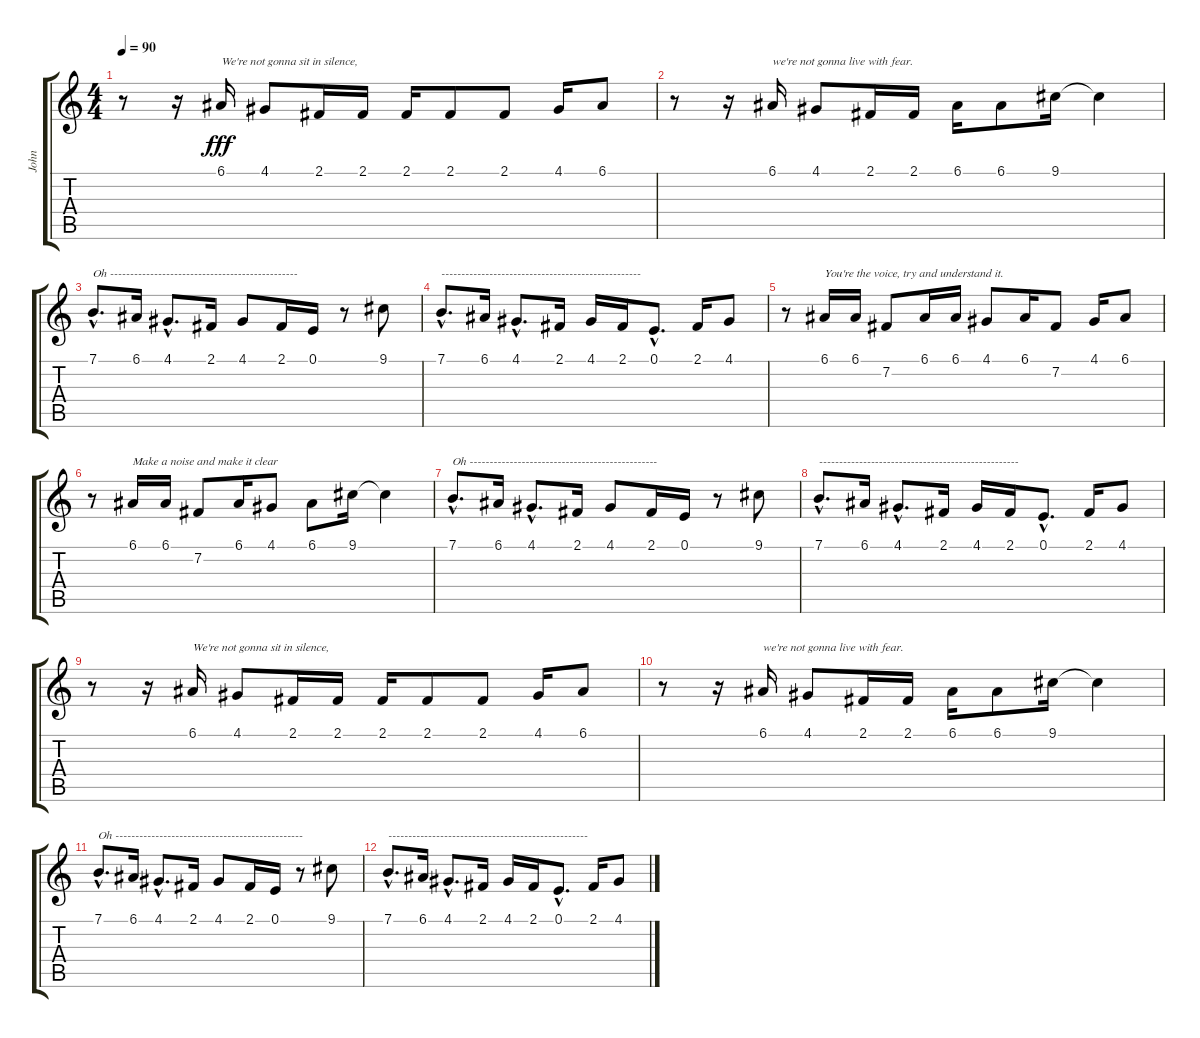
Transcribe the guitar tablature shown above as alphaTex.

\track ("John" "John") {instrument frenchhorn}
\staff {score tabs}
\tuning (E4 B3 G3 D3 A2 E2) {hide}
\ts (4 4)
\tempo 90
\clef g2
\ks c
r.8{dy fff} r.16 6.1.16{txt "We're not gonna sit in silence,"} 4.1.8 2.1.16 2.1.16 2.1.16 2.1.8 2.1.8 4.1.16 6.1.8 |
r.8 r.16 6.1.16{txt "we're not gonna live with fear."} 4.1.8 2.1.16 2.1.16 6.1.16 6.1.8 9.1.16 9.1{t}.4 |
7.1{hac}.8{d txt "Oh -----------------------------------------------"} 6.1.16 4.1{hac}.8{d} 2.1.16 4.1.8 2.1.16 0.1.16 r.8 9.1.8 |
7.1{hac}.8{d txt "--------------------------------------------------"} 6.1.16 4.1{hac}.8{d} 2.1.16 4.1.16 2.1.16 0.1{hac}.8{d} 2.1.16 4.1.8 |
r.8 6.1.16{txt "You're the voice, try and understand it."} 6.1.16 7.2.8 6.1.16 6.1.16 4.1.8 6.1.16 7.2.8 4.1.16 6.1.8 |
r.8 6.1.16{txt "Make a noise and make it clear"} 6.1.16 7.2.8 6.1.16 4.1.8 6.1.8 9.1.16 9.1{t}.4 |
7.1{hac}.8{d txt "Oh -----------------------------------------------"} 6.1.16 4.1{hac}.8{d} 2.1.16 4.1.8 2.1.16 0.1.16 r.8 9.1.8 |
7.1{hac}.8{d txt "--------------------------------------------------"} 6.1.16 4.1{hac}.8{d} 2.1.16 4.1.16 2.1.16 0.1{hac}.8{d} 2.1.16 4.1.8 |
r.8{volume 0} r.16 6.1.16{txt "We're not gonna sit in silence,"} 4.1.8 2.1.16 2.1.16 2.1.16 2.1.8 2.1.8 4.1.16 6.1.8 |
r.8 r.16 6.1.16{txt "we're not gonna live with fear."} 4.1.8 2.1.16 2.1.16 6.1.16 6.1.8 9.1.16 9.1{t}.4 |
7.1{hac}.8{d txt "Oh -----------------------------------------------"} 6.1.16 4.1{hac}.8{d} 2.1.16 4.1.8 2.1.16 0.1.16 r.8 9.1.8 |
7.1{hac}.8{d txt "--------------------------------------------------"} 6.1.16 4.1{hac}.8{d} 2.1.16 4.1.16 2.1.16 0.1{hac}.8{d} 2.1.16 4.1.8
